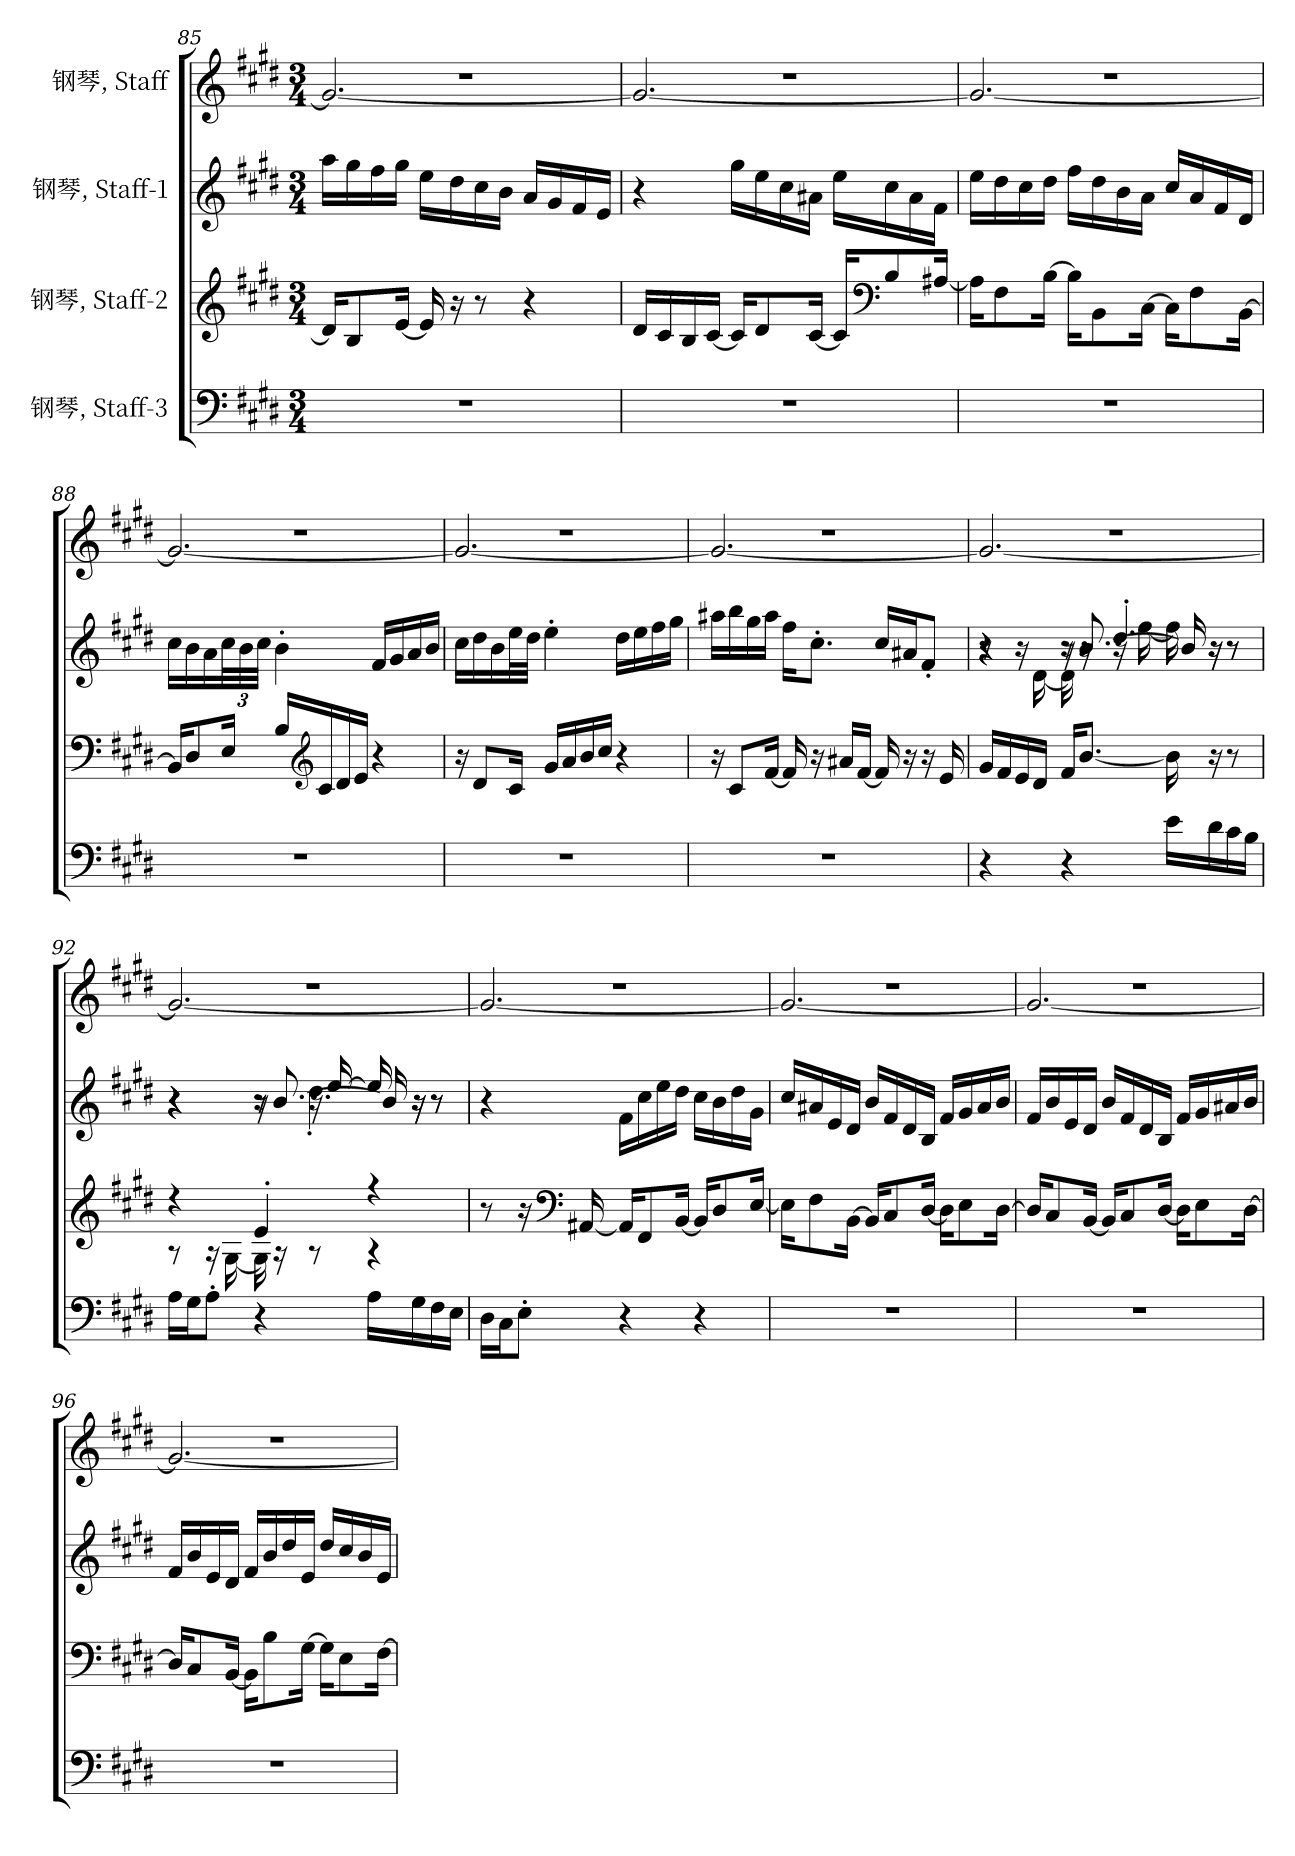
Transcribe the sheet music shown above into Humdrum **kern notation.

**kern	**kern	**kern	**kern
*part4	*part3	*part2	*part1
*staff4	*staff3	*staff2	*staff1
*I"钢琴, Staff-3	*I"钢琴, Staff-2	*I"钢琴, Staff-1	*I"钢琴, Staff
!!LO:LB:g=z
*clefF4	*clefG2	*clefG2	*clefG2
*k[f#c#g#d#]	*k[f#c#g#d#]	*k[f#c#g#d#]	*k[f#c#g#d#]
*M3/4	*M3/4	*M3/4	*M3/4
=85	=85	=85	=85
*	*	*	*^
2.r	16d#/KL]	16aa\LL	2.r	2.g/_
.	8B/	16gg#\	.	.
.	.	16ff#\	.	.
.	[16e/Jk	16gg#\JJ	.	.
.	16e/]	16ee\LL	.	.
.	16r	16dd#\	.	.
.	8r	16cc#\	.	.
.	.	16b\JJ	.	.
.	4r	16a/LL	.	.
.	.	16g#/	.	.
.	.	16f#/	.	.
.	.	16e/JJ	.	.
=86	=86	=86	=86	=86
2.r	16d#/LL	4r	2.r	2.g/_
.	16c#/	.	.	.
.	16B/	.	.	.
.	[16c#/JJ	.	.	.
.	16c#/KL]	16gg#\LL	.	.
.	8d#/	16ee\	.	.
.	.	16cc#\	.	.
.	[16c#/Jk	16a#X\JJ	.	.
.	16c#/KL]	16ee\LL	.	.
*	*clefF4	*	*	*
.	8B/	16cc#\	.	.
.	.	16a#\	.	.
.	[16A#X/Jk	16f#\JJ	.	.
=87	=87	=87	=87	=87
2.r	16A#\KL]	16ee\LL	2.r	2.g/_
.	8F#\	16dd#\	.	.
.	.	16cc#\	.	.
.	[16B\Jk	16dd#\JJ	.	.
.	16B\KL]	16ff#\LL	.	.
.	8BB\	16dd#\	.	.
.	.	16b\	.	.
.	[16C#\Jk	16a\JJ	.	.
.	16C#\KL]	16cc#/LL	.	.
.	8F#\	16a/	.	.
.	.	16f#/	.	.
.	[16BB\Jk	16d#/JJ	.	.
!!LO:LB:g=z	!!
=88	=88	=88	=88	=88
2.r	16BB/KL]	16cc#\LL	2.r	2.g/_
.	8D#/	16b\	.	.
.	.	16a\	.	.
*	*	*Xbrackettup	*	*
.	16E/Jk	48cc#\L	.	.
.	.	48b\	.	.
.	.	48cc#\JJJ	.	.
.	16B/LL	4b'\	.	.
*	*clefG2	*	*	*
.	16c#/	.	.	.
.	16d#/	.	.	.
.	16e/JJ	.	.	.
.	4r	16f#/LL	.	.
.	.	16g#/	.	.
.	.	16a/	.	.
.	.	16b/JJ	.	.
=89	=89	=89	=89	=89
2.r	16r	16cc#\LL	2.r	2.g/_
.	8d#/L	16dd#\	.	.
.	.	16b\	.	.
.	16c#/Jk	32ee\L	.	.
.	.	32dd#\JJJ	.	.
.	16g#/LL	4ee'\	.	.
.	16a/	.	.	.
.	16b/	.	.	.
.	16cc#/JJ	.	.	.
.	4r	16dd#\LL	.	.
.	.	16ee\	.	.
.	.	16ff#\	.	.
.	.	16gg#\JJ	.	.
!!LO:PB:g=z	!!
=90	=90	=90	=90	=90
2.r	16r	16aa#X\LL	2.r	2.g/_
.	8c#/L	16bb\	.	.
.	.	16gg#\	.	.
.	[16f#/Jk	16aa#\JJ	.	.
.	16f#/]	16ff#\KL	.	.
.	16r	8.cc#'\J	.	.
.	16a#X/LL	.	.	.
.	[16f#/JJ	.	.	.
.	16f#/]	16cc#/LL	.	.
.	16r	16a#X/J	.	.
.	16r	8f#'/J	.	.
.	16e/	.	.	.
=91	=91	=91	=91	=91
*	*	*^	*	*
*	*	*	*^	*	*
4r	16g#/LL	4r	8r	4r	2.r	2.g/_
.	16f#/	.	.	.	.	.
.	16e/	.	16r	.	.	.
.	16d#/JJ	.	[16d#\	.	.	.
4r	16f#/KL	8r	16d#\]	16r	.	.
.	[8.b/J	.	16r	[8.b/	.	.
.	.	4.dd#'/	16r	.	.	.
.	.	.	[16ff#\	.	.	.
16e\LL	16b\]	.	16ff#\]	16b/]	.	.
16d#\	16r	.	16r	16r	.	.
16c#\	8r	.	8r	8r	.	.
16B\JJ	.	.	.	.	.	.
!!LO:LB:g=z	!!
=92	=92	=92	=92	=92	=92	=92
*	*^	*	*	*	*	*
16A\LL	4r	8r	4r	4r	4r	2.r	2.g/_
16G#\J	.	.	.	.	.	.	.
8A'\J	.	16r	.	.	.	.	.
.	.	[16G#\	.	.	.	.	.
4r	4e'/	16G#\]	8r	8r	16r	.	.
.	.	16r	.	.	[8.b/	.	.
.	.	8r	16r	4.dd#'\	.	.	.
.	.	.	[16ee/	.	.	.	.
16A\LL	4r	4r	16ee/]	.	16b/]	.	.
16G#\	.	.	16r	.	16r	.	.
16F#\	.	.	8r	.	8r	.	.
16E\JJ	.	.	.	.	.	.	.
*	*v	*v	*	*	*	*	*
*	*	*v	*v	*v	*	*
=93	=93	=93	=93	=93
16D#\LL	8r	4r	2.r	2.g/_
16C#\J	.	.	.	.
8E'\J	16r	.	.	.
*	*clefF4	*	*	*
.	[16AA#X/	.	.	.
4r	16AA#/KL]	16f#\LL	.	.
.	8FF#/	16cc#\	.	.
.	.	16ee\	.	.
.	[16BB/Jk	16dd#\JJ	.	.
4r	16BB/KL]	16cc#\LL	.	.
.	8D#/	16b\	.	.
.	.	16dd#\	.	.
.	[16E/Jk	16g#\JJ	.	.
!!LO:LB:g=z	!!
=94	=94	=94	=94	=94
2.r	16E\KL]	16cc#/LL	2.r	2.g/_
.	8F#\	16a#X/	.	.
.	.	16e/	.	.
.	[16BB\Jk	16d#/JJ	.	.
.	16BB/KL]	16b/LL	.	.
.	8C#/	16f#/	.	.
.	.	16d#/	.	.
.	[16D#/Jk	16B/JJ	.	.
.	16D#\KL]	16f#/LL	.	.
.	8E\	16g#/	.	.
.	.	16a#/	.	.
.	[16D#\Jk	16b/JJ	.	.
=95	=95	=95	=95	=95
2.r	16D#/KL]	16f#/LL	2.r	2.g/_
.	8C#/	16b/	.	.
.	.	16e/	.	.
.	[16BB/Jk	16d#/JJ	.	.
.	16BB/KL]	16b/LL	.	.
.	8C#/	16f#/	.	.
.	.	16d#/	.	.
.	[16D#/Jk	16B/JJ	.	.
.	16D#\KL]	16f#/LL	.	.
.	8E\	16g#/	.	.
.	.	16a#X/	.	.
.	[16D#\Jk	16b/JJ	.	.
=96	=96	=96	=96	=96
2.r	16D#/KL]	16f#/LL	2.r	2.g/_
.	8C#/	16b/	.	.
.	.	16e/	.	.
.	[16BB/Jk	16d#/JJ	.	.
.	16BB\KL]	16f#/LL	.	.
.	8B\	16b/	.	.
.	.	16dd#/	.	.
.	[16G#\Jk	16e/JJ	.	.
.	16G#\KL]	16dd#/LL	.	.
.	8E\	16cc#/	.	.
.	.	16b/	.	.
.	[16F#\Jk	16e/JJ	.	.
*	*	*	*v	*v
=	=	=	=
*-	*-	*-	*-
